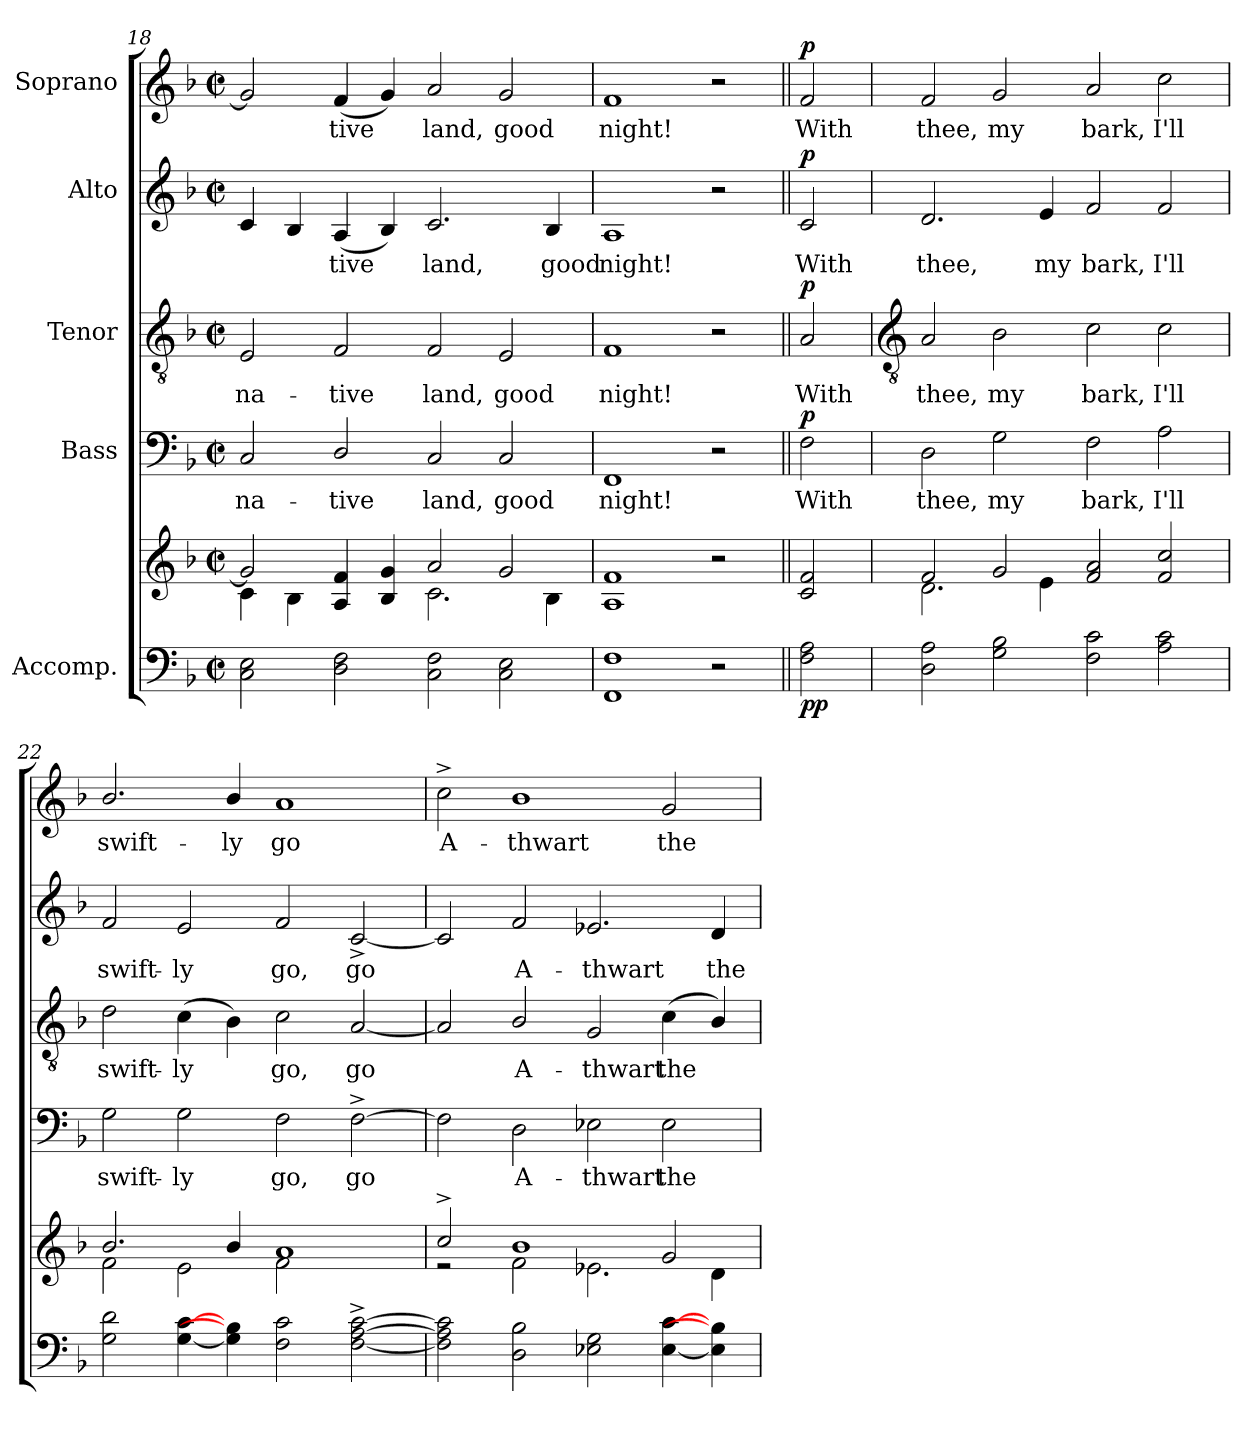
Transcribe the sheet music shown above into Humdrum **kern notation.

**kern	**kern	**dynam	**kern	**text	**dynam	**kern	**text	**dynam	**kern	**text	**dynam	**kern	**text	**dynam
*part5	*part5	*part5	*part4	*part4	*part4	*part3	*part3	*part3	*part2	*part2	*part2	*part1	*part1	*part1
*staff6	*staff5	*staff5/6	*staff4	*staff4	*staff4	*staff3	*staff3	*staff3	*staff2	*staff2	*staff2	*staff1	*staff1	*staff1
*I"Accomp.	*	*	*I"Bass	*	*	*I"Tenor	*	*	*I"Alto	*	*	*I"Soprano	*	*
*clefF4	*clefG2	*	*clefF4	*	*	*clefGv2	*	*	*clefG2	*	*	*clefG2	*	*
*k[b-]	*k[b-]	*	*k[b-]	*	*	*k[b-]	*	*	*k[b-]	*	*	*k[b-]	*	*
*F:	*F:	*	*F:	*	*	*F:	*	*	*F:	*	*	*F:	*	*
*M4/2	*M4/2	*	*M4/2	*	*	*M4/2	*	*	*M4/2	*	*	*M4/2	*	*
*met(c|)	*met(c|)	*	*met(c|)	*	*	*met(c|)	*	*	*met(c|)	*	*	*met(c|)	*	*
=18	=18	=18	=18	=18	=18	=18	=18	=18	=18	=18	=18	=18	=18	=18
*	*^	*	*	*	*	*	*	*	*	*	*	*	*	*
!	!	!	!	!	!LO:LY:b	!	!	!LO:LY:b	!	!	!	!	!	!	!
2C 2E	2g/]	4c\	.	2C	na-	.	2E	na-	.	4c	.	.	2g]	.	.
.	.	4B-\	.	.	.	.	.	.	.	4B-	.	.	.	.	.
!	!	!	!	!	!LO:LY:b	!	!	!LO:LY:b	!	!	!LO:LY:b	!	!	!LO:LY:b	!
2D\ 2F\	4A/ 4f/	2ryy	.	2D/	-tive	.	2F	-tive	.	(<4A	tive	.	(<4f	tive	.
.	4B-/ 4g/	.	.	.	.	.	.	.	.	4B-)	.	.	4g)	.	.
!	!	!	!	!	!LO:LY:b	!	!	!LO:LY:b	!	!	!LO:LY:b	!	!	!LO:LY:b	!
2C 2F	2a/	2.c\	.	2C	land,	.	2F	land,	.	2.c	land,	.	2a	land,	.
!	!	!	!	!	!LO:LY:b	!	!	!LO:LY:b	!	!	!	!	!	!LO:LY:b	!
2C 2E	2g/	.	.	2C	good	.	2E	good	.	.	.	.	2g	good	.
!	!	!	!	!	!	!	!	!	!	!	!LO:LY:b	!	!	!	!
.	.	4B-\	.	.	.	.	.	.	.	4B-	good	.	.	.	.
=19	=19	=19	=19	=19	=19	=19	=19	=19	=19	=19	=19	=19	=19	=19	=19
!	!	!	!	!	!LO:LY:b	!	!	!LO:LY:b	!	!	!LO:LY:b	!	!	!LO:LY:b	!
1FF 1F	1A/ 1f/	1.ryy	.	1FF	night!	.	1F	night!	.	1A	night!	.	1f	night!	.
2r	2r	.	.	2r	.	.	2r	.	.	2r	.	.	2r	.	.
=20||	=20||	=20||	=20||	=20||	=20||	=20||	=20||	=20||	=20||	=20||	=20||	=20||	=20||	=20||	=20||
!	!	!	!LO:DY:b=2	!	!LO:LY:b	!	!	!LO:LY:b	!	!	!LO:LY:b	!	!	!LO:LY:b	!
!	!	!	!LO:DY:n=1:b	!	!	!LO:DY:b	!	!	!LO:DY:b	!	!	!LO:DY:b	!	!	!LO:DY:b
2F 2A	2c/ 2f/	2ryy	p p	2F	With	p	2A	With	p	2c	With	p	2f	With	p
!!LO:LB:g=z
=21	=21	=21	=21	=21	=21	=21	=21	=21	=21	=21	=21	=21	=21	=21	=21
*	*	*	*	*	*	*	*clefGv2	*	*	*	*	*	*	*	*
!	!	!	!	!	!LO:LY:b	!	!	!LO:LY:b	!	!	!LO:LY:b	!	!	!LO:LY:b	!
2D 2A	2f/	2.d\	.	2D	thee,	.	2A	thee,	.	2.d	thee,	.	2f	thee,	.
!	!	!	!	!	!LO:LY:b	!	!	!LO:LY:b	!	!	!	!	!	!LO:LY:b	!
2G 2B-	2g/	.	.	2G	my	.	2B-	my	.	.	.	.	2g	my	.
!	!	!	!	!	!	!	!	!	!	!	!LO:LY:b	!	!	!	!
.	.	4e\	.	.	.	.	.	.	.	4e	my	.	.	.	.
!	!	!	!	!	!LO:LY:b	!	!	!LO:LY:b	!	!	!LO:LY:b	!	!	!LO:LY:b	!
2F 2c	2f/ 2a/	1ryy	.	2F	bark,	.	2c	bark,	.	2f	bark,	.	2a	bark,	.
!	!	!	!	!	!LO:LY:b	!	!	!LO:LY:b	!	!	!LO:LY:b	!	!	!LO:LY:b	!
2A 2c	2f/ 2cc/	.	.	2A	I'll	.	2c	I'll	.	2f	I'll	.	2cc	I'll	.
=22	=22	=22	=22	=22	=22	=22	=22	=22	=22	=22	=22	=22	=22	=22	=22
!	!	!	!	!	!LO:LY:b	!	!	!LO:LY:b	!	!	!LO:LY:b	!	!	!LO:LY:b	!
2G 2d	2.b-/	2f\	.	2G	swift-	.	2d	swift-	.	2f	swift-	.	2.b-/	swift-	.
!	!	!	!	!	!LO:LY:b	!	!	!LO:LY:b	!	!	!LO:LY:b	!	!	!	!
[4G [4c	.	2e\	.	2G	-ly	.	(>4c	-ly	.	2e	-ly	.	.	.	.
!	!	!	!	!	!	!	!	!	!	!	!	!	!	!LO:LY:b	!
4G] 4B-]	4b-/	.	.	.	.	.	4B-)	.	.	.	.	.	4b-/	-ly	.
!	!	!	!	!	!LO:LY:b	!	!	!LO:LY:b	!	!	!LO:LY:b	!	!	!LO:LY:b	!
2F 2c	1a/	2f\	.	2F	go,	.	2c	go,	.	2f	go,	.	1a	go	.
!	!	!	!	!	!LO:LY:b	!	!	!LO:LY:b	!	!	!LO:LY:b	!	!	!	!
[2F^ [2A^ [2c^	.	2ryy	.	[2F^	go	.	[2A	go	.	[2c^	go	.	.	.	.
=23	=23	=23	=23	=23	=23	=23	=23	=23	=23	=23	=23	=23	=23	=23	=23
!	!	!	!	!	!	!	!	!	!	!	!	!	!	!LO:LY:b	!
2F] 2A] 2c]	2cc^/	2r	.	2F]	.	.	2A]	.	.	2c]	.	.	2cc^	A-	.
!	!	!	!	!	!LO:LY:b	!	!	!LO:LY:b	!	!	!LO:LY:b	!	!	!LO:LY:b	!
2D 2B-	1b-/	2f\	.	2D	A-	.	2B-/	A-	.	2f	A-	.	1b-	-thwart	.
!	!	!	!	!	!LO:LY:b	!	!	!LO:LY:b	!	!	!LO:LY:b	!	!	!	!
2E-X 2G	.	2.e-X\	.	2E-X	-thwart	.	2G	-thwart	.	2.e-X	-thwart	.	.	.	.
!	!	!	!	!	!LO:LY:b	!	!	!LO:LY:b	!	!	!	!	!	!LO:LY:b	!
[4E- [4c	2g/	.	.	2E-	the	.	(<4c	the	.	.	.	.	2g	the	.
!	!	!	!	!	!	!	!	!	!	!	!LO:LY:b	!	!	!	!
4E-] 4B-]	.	4d\	.	.	.	.	4B-/)	.	.	4d	the	.	.	.	.
*	*v	*v	*	*	*	*	*	*	*	*	*	*	*	*	*
=	=	=	=	=	=	=	=	=	=	=	=	=	=	=
*-	*-	*-	*-	*-	*-	*-	*-	*-	*-	*-	*-	*-	*-	*-
